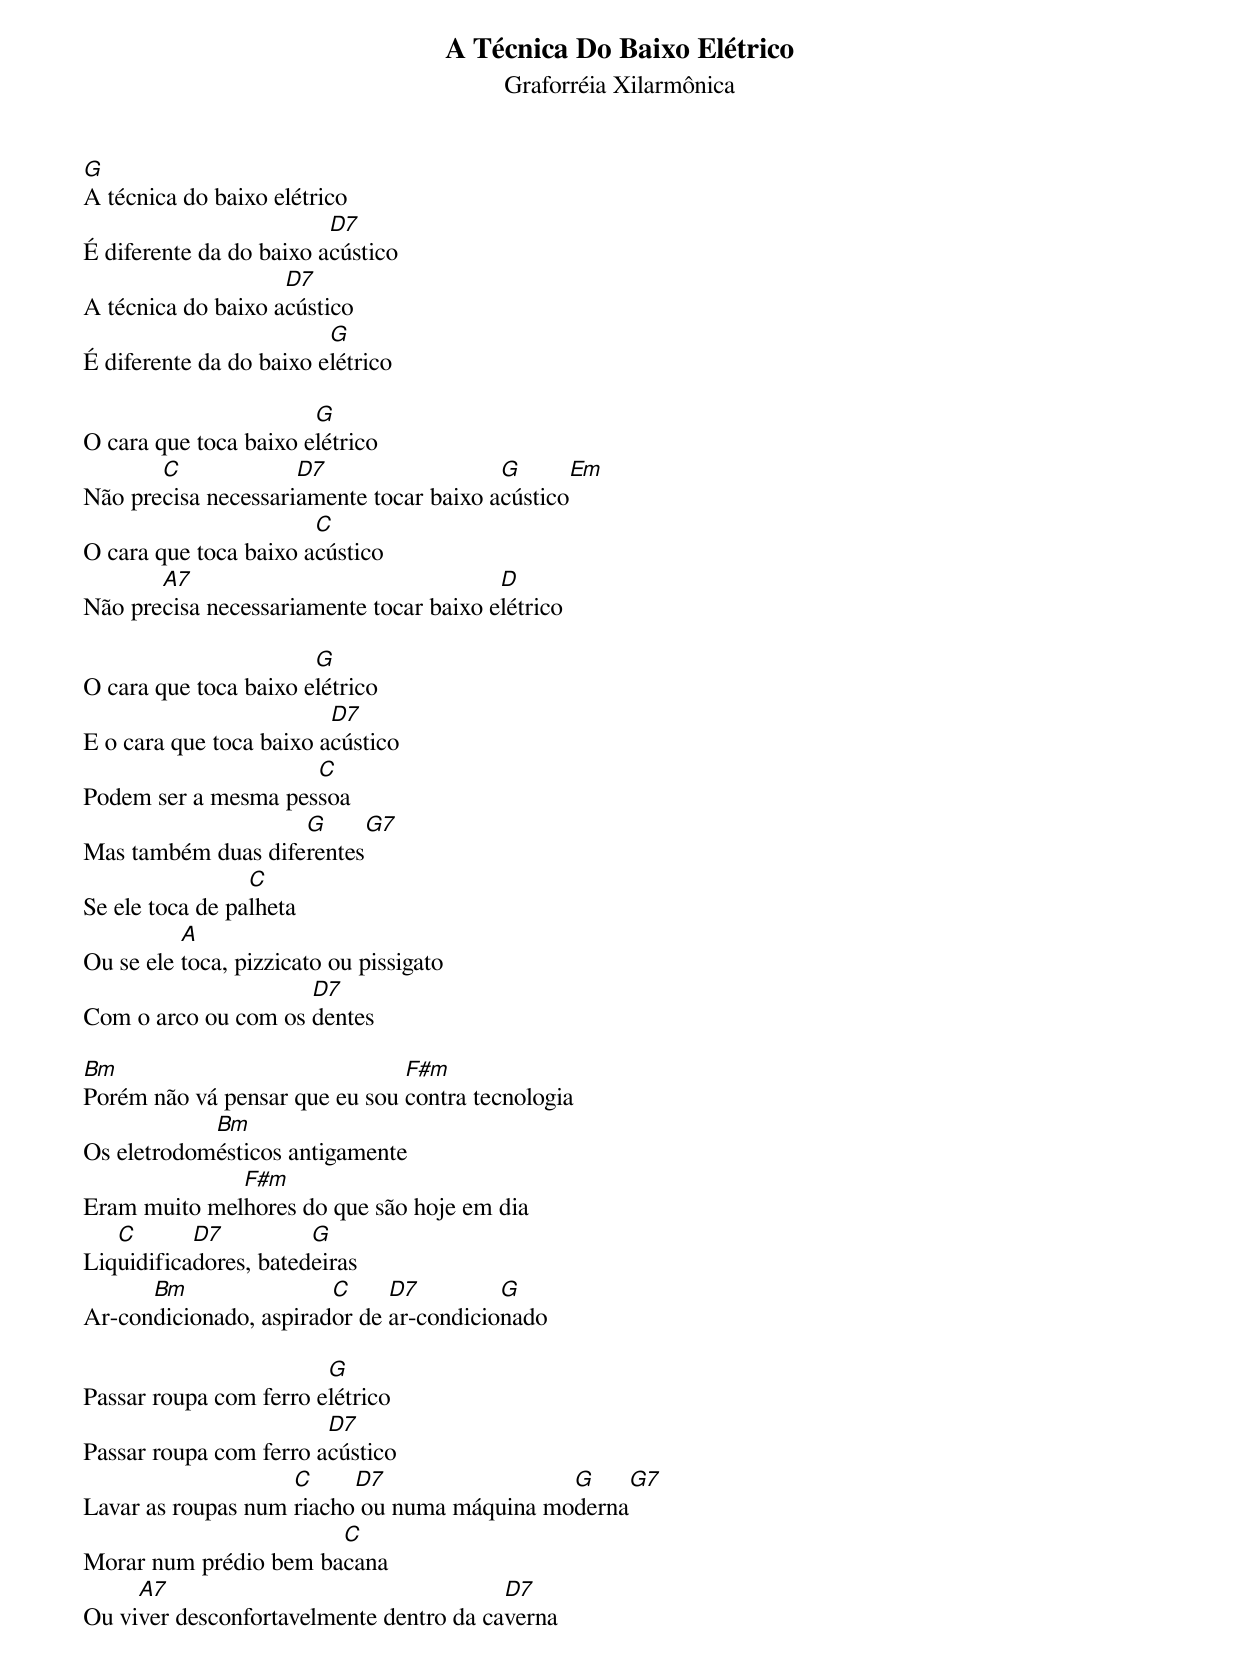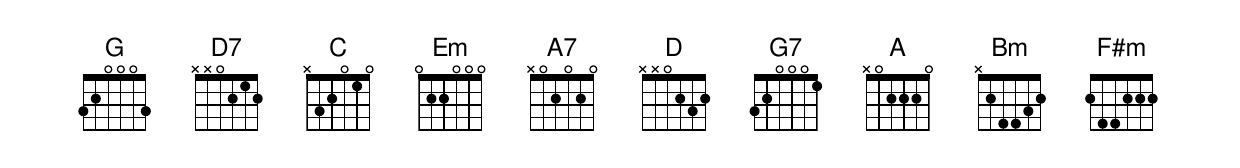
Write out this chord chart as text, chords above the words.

A Técnica Do Baixo Elétrico
Graforréia Xilarmônica

G
A técnica do baixo elétrico
                         D7
É diferente da do baixo acústico
                    D7
A técnica do baixo acústico
                         G
É diferente da do baixo elétrico

                       G
O cara que toca baixo elétrico
       C             D7                  G        Em
Não precisa necessariamente tocar baixo acústico
                       C
O cara que toca baixo acústico
       A7                                D
Não precisa necessariamente tocar baixo elétrico

                       G
O cara que toca baixo elétrico
                         D7
E o cara que toca baixo acústico
                     C
Podem ser a mesma pessoa
                    G      G7
Mas também duas diferentes
                 C
Se ele toca de palheta
          A
Ou se ele toca, pizzicato ou pissigato
                     D7
Com o arco ou com os dentes

Bm                             F#m
Porém não vá pensar que eu sou contra tecnologia
            Bm
Os eletrodomésticos antigamente
              F#m
Eram muito melhores do que são hoje em dia
   C       D7          G
Liquidificadores, batedeiras
      Bm                C     D7         G
Ar-condicionado, aspirador de ar-condicionado

                        G
Passar roupa com ferro elétrico
                        D7
Passar roupa com ferro acústico
                    C     D7                 G    G7
Lavar as roupas num riacho ou numa máquina moderna
                       C
Morar num prédio bem bacana
     A7                                  D7
Ou viver desconfortavelmente dentro da caverna
